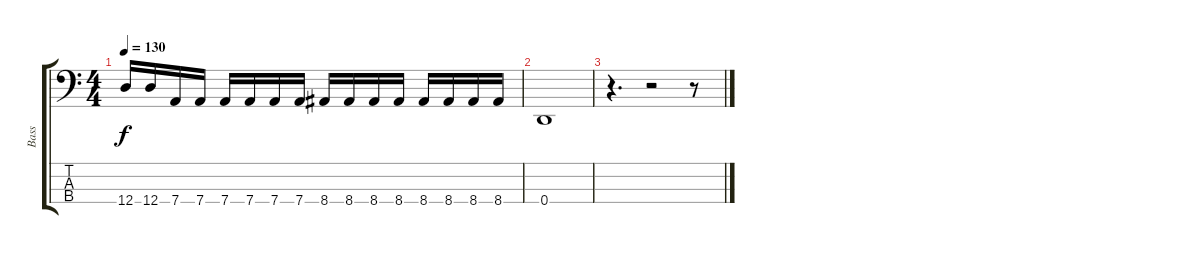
\track ("Bass" "Bass") {instrument electricbasspick}
\staff {score tabs}
\tuning (G2 D2 A1 D1) {hide}
\ts (4 4)
\tempo 130
\clef f4
\ks c
12.4.16{dy f} 12.4.16 7.4.16 7.4.16 7.4.16 7.4.16 7.4.16 7.4.16 8.4.16 8.4.16 8.4.16 8.4.16 8.4.16 8.4.16 8.4.16 8.4.16 |
0.4.1 |
r.4{d} r.2 r.8
